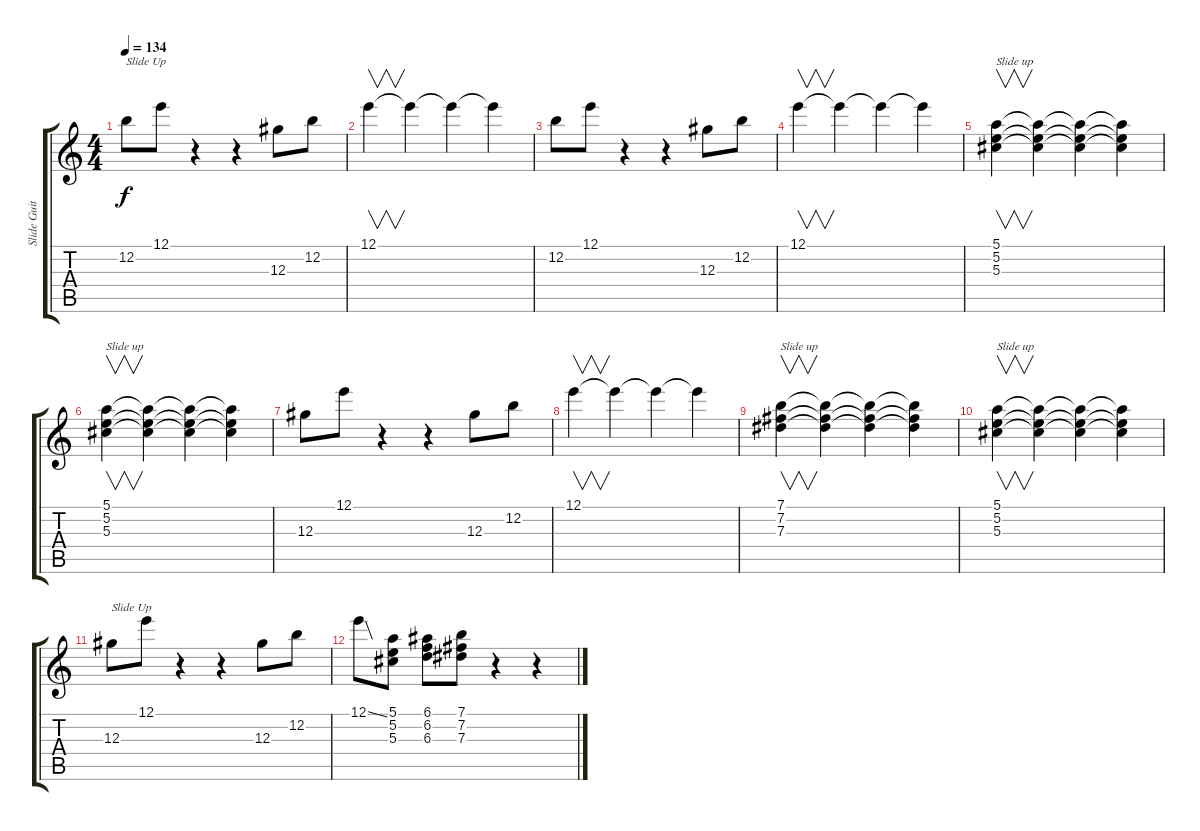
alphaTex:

\track ("Slide Guitar Exercise " "Slide Guit") {instrument acousticguitarsteel}
\staff {score tabs}
\tuning (E4 B3 Ab3 E3 B2 E2) {hide}
\ts (4 4)
\tempo 134
\clef g2
\ks c
12.2.8{txt "Slide Up" dy f instrument acousticguitarsteel} 12.1.8 r.4 r.4 12.3.8 12.2.8 |
12.1.4{v} 12.1{t}.4 12.1{t}.4 12.1{t}.4 |
12.2.8 12.1.8 r.4 r.4 12.3.8 12.2.8 |
12.1.4{v} 12.1{t}.4 12.1{t}.4 12.1{t}.4 |
(5.1 5.2 5.3).4{v txt "Slide up"} (5.1{t} 5.2{t} 5.3{t}).4 (5.1{t} 5.2{t} 5.3{t}).4 (5.1{t} 5.2{t} 5.3{t}).4 |
(5.1 5.2 5.3).4{v txt "Slide up"} (5.1{t} 5.2{t} 5.3{t}).4 (5.1{t} 5.2{t} 5.3{t}).4 (5.1{t} 5.2{t} 5.3{t}).4 |
12.3.8 12.1.8 r.4 r.4 12.3.8 12.2.8 |
12.1.4{v} 12.1{t}.4 12.1{t}.4 12.1{t}.4 |
(7.1 7.2 7.3).4{v txt "Slide up"} (7.1{t} 7.2{t} 7.3{t}).4 (7.1{t} 7.2{t} 7.3{t}).4 (7.1{t} 7.2{t} 7.3{t}).4 |
(5.1 5.2 5.3).4{v txt "Slide up"} (5.1{t} 5.2{t} 5.3{t}).4 (5.1{t} 5.2{t} 5.3{t}).4 (5.1{t} 5.2{t} 5.3{t}).4 |
12.3.8{txt "Slide Up"} 12.1.8 r.4 r.4 12.3.8 12.2.8 |
12.1{ss}.8 (5.1 5.2 5.3).8 (6.1 6.2 6.3).8 (7.1 7.2 7.3).8 r.4 r.4
